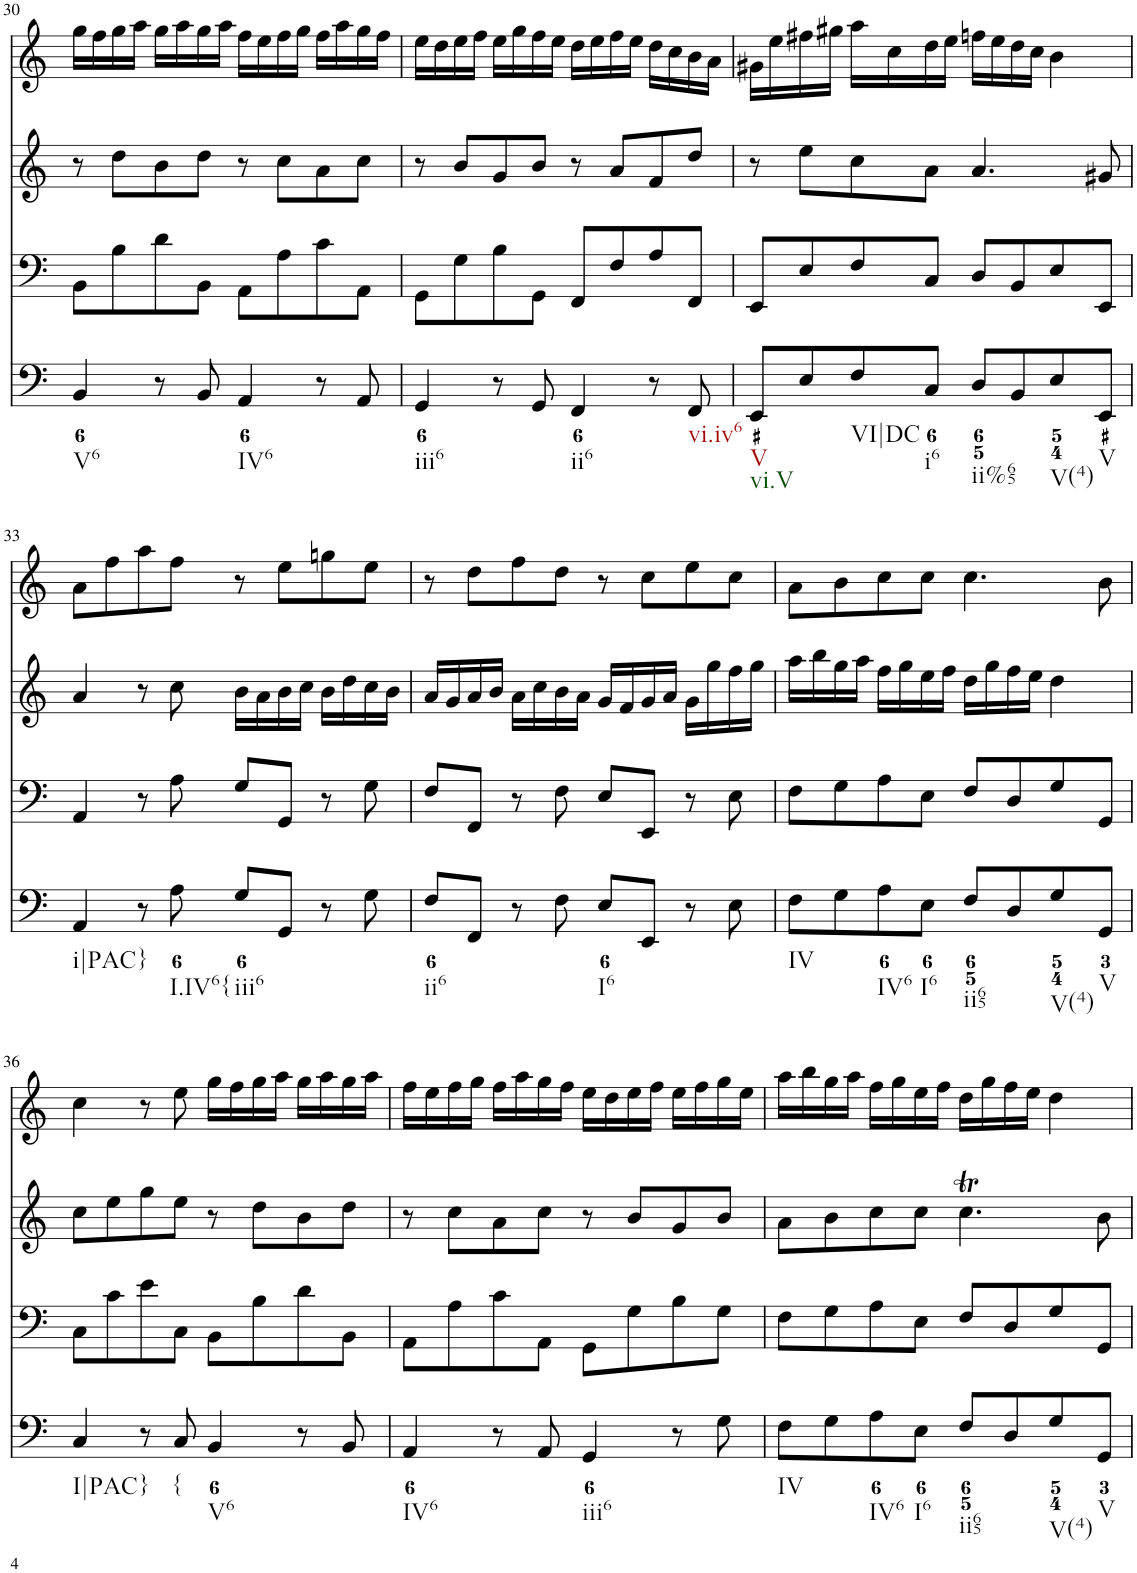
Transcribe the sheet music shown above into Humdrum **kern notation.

**kern	**kern	**kern	**kern
*part4	*part3	*part2	*part1
*staff4	*staff3	*staff2	*staff1
*I"Piano	*I"Piano	*I"Piano	*I"Piano
*I'Pno	*I'Pno	*I'Pno	*I'Pno
!!LO:PB:g=z
*clefF4	*clefF4	*clefG2	*clefG2
*k[]	*k[]	*k[]	*k[]
*M4/4	*M4/4	*M4/4	*M4/4
*met(c)	*met(c)	*met(c)	*met(c)
=30	=30	=30	=30
!LO:TX:b:t=V6	!	!	!
4BB/	8BB\L	8r	16gg\LL
.	.	.	16ff\
.	8B\	8dd\L	16gg\
.	.	.	16aa\JJ
8r	8d\	8b\	16gg\LL
.	.	.	16aa\
8BB/	8BB\J	8dd\J	16gg\
.	.	.	16aa\JJ
!LO:TX:b:t=IV6	!	!	!
4AA/	8AA\L	8r	16ff\LL
.	.	.	16ee\
.	8A\	8cc\L	16ff\
.	.	.	16gg\JJ
8r	8c\	8a\	16ff\LL
.	.	.	16aa\
8AA/	8AA\J	8cc\J	16gg\
.	.	.	16ff\JJ
=31	=31	=31	=31
!LO:TX:b:t=iii6	!	!	!
4GG/	8GG\L	8r	16ee\LL
.	.	.	16dd\
.	8G\	8b/L	16ee\
.	.	.	16ff\JJ
8r	8B\	8g/	16ee\LL
.	.	.	16gg\
8GG/	8GG\J	8b/J	16ff\
.	.	.	16ee\JJ
!LO:TX:b:t=ii6	!	!	!
4FF/	8FF/L	8r	16dd\LL
.	.	.	16ee\
.	8F/	8a/L	16ff\
.	.	.	16ee\JJ
8r	8A/	8f/	16dd\LL
.	.	.	16cc\
!LO:TX:b:t=vi.iv6	!	!	!
8FF/	8FF/J	8dd/J	16b\
.	.	.	16a\JJ
=32	=32	=32	=32
!LO:TX:b:t=V	!	!	!
!LO:TX:b:t=vi.V	!	!	!
8EE/L	8EE/L	8r	16g#X\LL
.	.	.	16ee\
8E/	8E/	8ee\L	16ff#X\
.	.	.	16gg#X\JJ
!LO:TX:b:t=VI|DC	!	!	!
8F/	8F/	8cc\	16aa\LL
.	.	.	16cc\
!LO:TX:b:t=i6	!	!	!
8C/J	8C/J	8a\J	16dd\
.	.	.	16ee\JJ
!LO:TX:b:t=ii%65	!	!	!
8D/L	8D/L	4.a/	16ffn\LL
.	.	.	16ee\
8BB/	8BB/	.	16dd\
.	.	.	16cc\JJ
!LO:TX:b:t=V(4)	!	!	!
8E/	8E/	.	4b\
!LO:TX:b:t=V	!	!	!
8EE/J	8EE/J	8g#X/	.
!!LO:LB:g=z
=33	=33	=33	=33
!LO:TX:b:t=i|PAC}	!	!	!
4AA/	4AA/	4a/	8a\L
.	.	.	8ff\
8r	8r	8r	8aa\
!LO:TX:b:t=I.IV6{	!	!	!
8A\	8A\	8cc\	8ff\J
!LO:TX:b:t=iii6	!	!	!
8G/L	8G/L	16b\LL	8r
.	.	16a\	.
8GG/J	8GG/J	16b\	8ee\L
.	.	16cc\JJ	.
8r	8r	16b\LL	8ggn\
.	.	16dd\	.
8G\	8G\	16cc\	8ee\J
.	.	16b\JJ	.
=34	=34	=34	=34
!LO:TX:b:t=ii6	!	!	!
8F/L	8F/L	16a/LL	8r
.	.	16g/	.
8FF/J	8FF/J	16a/	8dd\L
.	.	16b/JJ	.
8r	8r	16a\LL	8ff\
.	.	16cc\	.
8F\	8F\	16b\	8dd\J
.	.	16a\JJ	.
!LO:TX:b:t=I6	!	!	!
8E/L	8E/L	16g/LL	8r
.	.	16f/	.
8EE/J	8EE/J	16g/	8cc\L
.	.	16a/JJ	.
8r	8r	16g\LL	8ee\
.	.	16gg\	.
8E\	8E\	16ff\	8cc\J
.	.	16gg\JJ	.
=35	=35	=35	=35
!LO:TX:b:t=IV	!	!	!
8F\L	8F\L	16aa\LL	8a\L
.	.	16bb\	.
8G\	8G\	16gg\	8b\
.	.	16aa\JJ	.
!LO:TX:b:t=IV6	!	!	!
8A\	8A\	16ff\LL	8cc\
.	.	16gg\	.
!LO:TX:b:t=I6	!	!	!
8E\J	8E\J	16ee\	8cc\J
.	.	16ff\JJ	.
!LO:TX:b:t=ii65	!	!	!
8F/L	8F/L	16dd\LL	4.cc\
.	.	16gg\	.
8D/	8D/	16ff\	.
.	.	16ee\JJ	.
!LO:TX:b:t=V(4)	!	!	!
8G/	8G/	4dd\	.
!LO:TX:b:t=V	!	!	!
8GG/J	8GG/J	.	8b\
!!LO:LB:g=z
=36	=36	=36	=36
!LO:TX:b:t=I|PAC}	!	!	!
4C/	8C\L	8cc\L	4cc\
.	8c\	8ee\	.
8r	8e\	8gg\	8r
!LO:TX:b:t={	!	!	!
8C/	8C\J	8ee\J	8ee\
!LO:TX:b:t=V6	!	!	!
4BB/	8BB\L	8r	16gg\LL
.	.	.	16ff\
.	8B\	8dd\L	16gg\
.	.	.	16aa\JJ
8r	8d\	8b\	16gg\LL
.	.	.	16aa\
8BB/	8BB\J	8dd\J	16gg\
.	.	.	16aa\JJ
=37	=37	=37	=37
!LO:TX:b:t=IV6	!	!	!
4AA/	8AA\L	8r	16ff\LL
.	.	.	16ee\
.	8A\	8cc\L	16ff\
.	.	.	16gg\JJ
8r	8c\	8a\	16ff\LL
.	.	.	16aa\
8AA/	8AA\J	8cc\J	16gg\
.	.	.	16ff\JJ
!LO:TX:b:t=iii6	!	!	!
4GG/	8GG\L	8r	16ee\LL
.	.	.	16dd\
.	8G\	8b/L	16ee\
.	.	.	16ff\JJ
8r	8B\	8g/	16ee\LL
.	.	.	16ff\
8G\	8G\J	8b/J	16gg\
.	.	.	16ee\JJ
=38	=38	=38	=38
!LO:TX:b:t=IV	!	!	!
8F\L	8F\L	8a\L	16aa\LL
.	.	.	16bb\
8G\	8G\	8b\	16gg\
.	.	.	16aa\JJ
!LO:TX:b:t=IV6	!	!	!
8A\	8A\	8cc\	16ff\LL
.	.	.	16gg\
!LO:TX:b:t=I6	!	!	!
8E\J	8E\J	8cc\J	16ee\
.	.	.	16ff\JJ
!LO:TX:b:t=ii65	!	!	!
8F/L	8F/L	4.ccT\	16dd\LL
.	.	.	16gg\
8D/	8D/	.	16ff\
.	.	.	16ee\JJ
!LO:TX:b:t=V(4)	!	!	!
8G/	8G/	.	4dd\
!LO:TX:b:t=V	!	!	!
8GG/J	8GG/J	8b\	.
=	=	=	=
*-	*-	*-	*-
